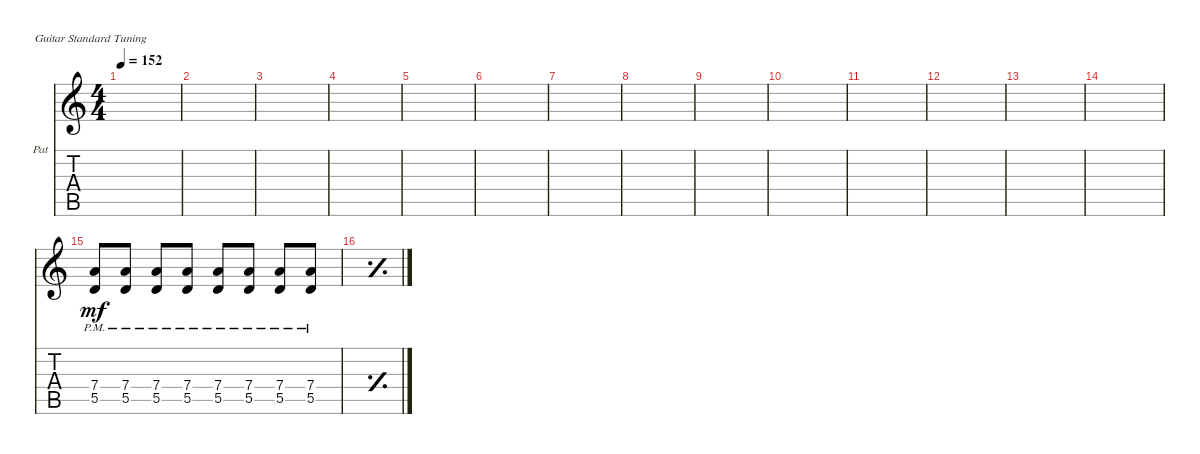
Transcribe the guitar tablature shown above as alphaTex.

\defaultSystemsLayout 4
\bracketExtendMode nobrackets
\firstSystemTrackNameOrientation horizontal
\otherSystemsTrackNameOrientation horizontal
\track ("Guitar 3 (Pat Smear)" "Pat") {instrument distortionguitar}
\staff {score tabs}
\tuning (E4 B3 G3 D3 A2 E2)
\ts (4 4)
\tempo 152
\clef g2
\scale
0.333333
\ks c
|
\scale
0.333333 |
\scale
0.333333 |
\scale
0.333333 |
\scale
0.333333 |
\scale
0.333333 |
\scale
0.333333 |
\scale
0.333333 |
\scale
0.333333 |
\scale
0.333333 |
\scale
0.333333 |
\scale
0.333333 |
\scale
0.333333 |
\scale
0.333333 |
\scale
0.333333 (5.5{pm} 7.4{pm}).8{dy mf} (5.5{pm} 7.4{pm}).8 (5.5{pm} 7.4{pm}).8 (5.5{pm} 7.4{pm}).8 (5.5{pm} 7.4{pm}).8 (5.5{pm} 7.4{pm}).8 (5.5{pm} 7.4{pm}).8 (5.5{pm} 7.4{pm}).8 |
\simile simple
\scale
0.333333
